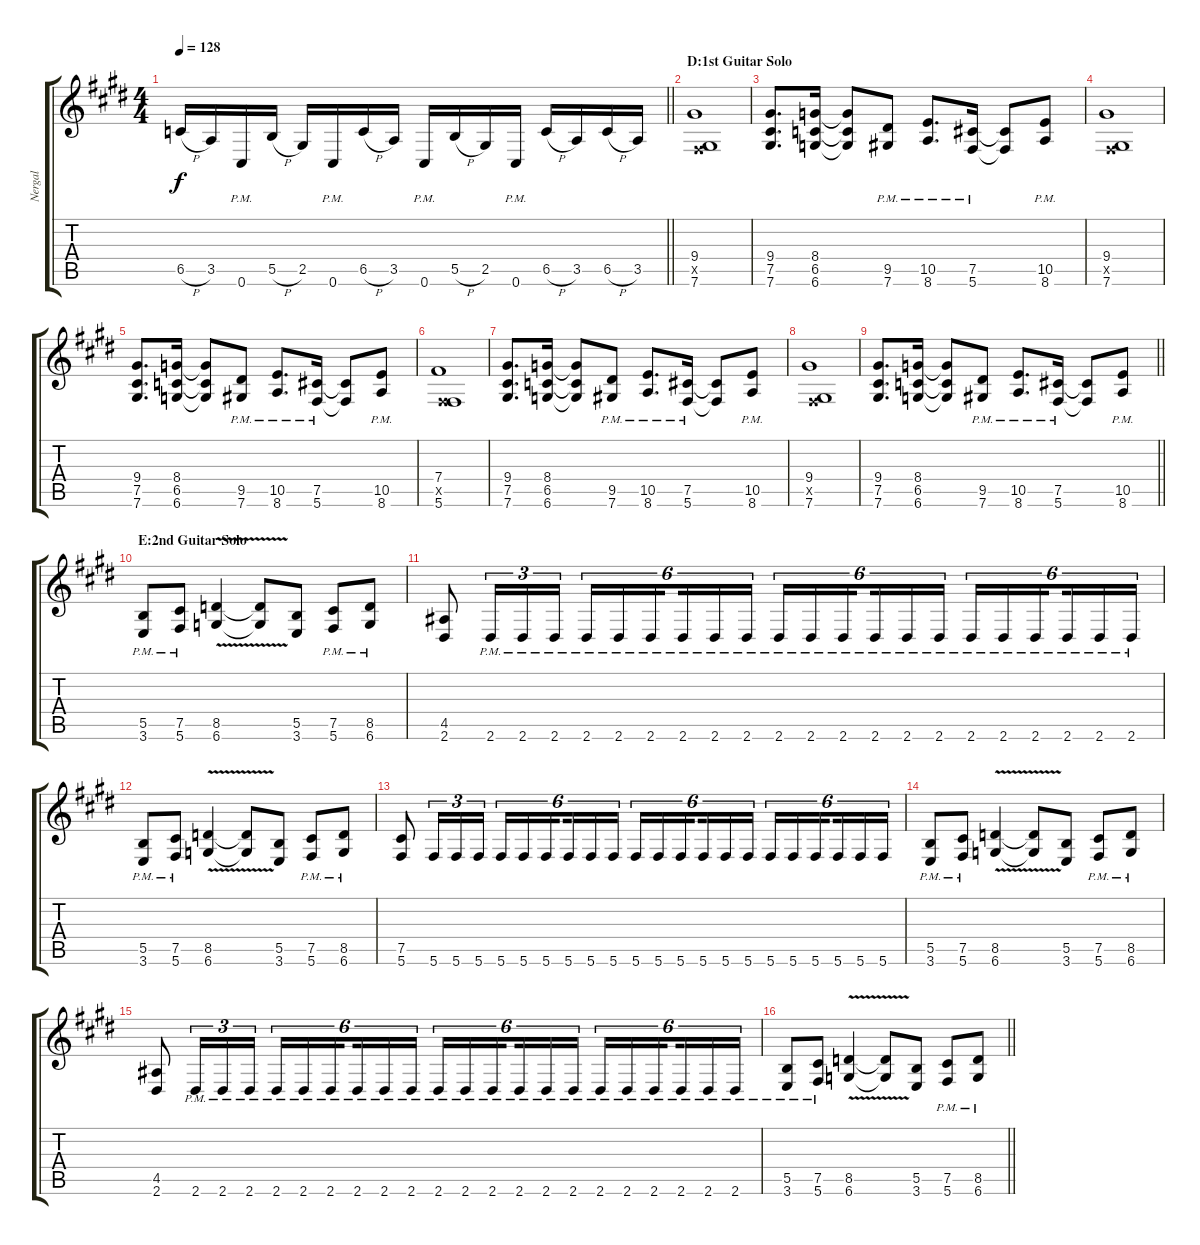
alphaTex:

\track ("Nergal" "Nergal") {instrument distortionguitar}
\staff {score tabs}
\tuning (Db4 Ab3 E3 B2 Gb2 Db2) {hide}
\ts (4 4)
\tempo 128
\clef g2
\barLineRight lightlight
\ks c#minor
6.5{h}.16{dy f} 3.5.16 0.6{pm}.16 5.5{h}.16 2.5.16 0.6{pm}.16 6.5{h}.16 3.5.16 0.6{pm}.16 5.5{h}.16 2.5.16 0.6{pm}.16 6.5{h}.16 3.5.16 6.5{h}.16 3.5.16 |
\section ("" "D:1st Guitar Solo")
(9.4 0.5{x} 7.6).1 |
(9.4 7.5 7.6).8{d} (8.4 6.5 6.6).16 (8.4{t} 6.5{t} 6.6{t}).8 (9.5{pm} 7.6{pm}).8 (10.5{pm} 8.6{pm}).8{d} (7.5{pm} 5.6{pm}).16 (7.5{t} 5.6{t}).8 (10.5{pm} 8.6{pm}).8 |
(9.4 0.5{x} 7.6).1 |
(9.4 7.5 7.6).8{d} (8.4 6.5 6.6).16 (8.4{t} 6.5{t} 6.6{t}).8 (9.5{pm} 7.6{pm}).8 (10.5{pm} 8.6{pm}).8{d} (7.5{pm} 5.6{pm}).16 (7.5{t} 5.6{t}).8 (10.5{pm} 8.6{pm}).8 |
(7.4 0.5{x} 5.6).1 |
(9.4 7.5 7.6).8{d} (8.4 6.5 6.6).16 (8.4{t} 6.5{t} 6.6{t}).8 (9.5{pm} 7.6{pm}).8 (10.5{pm} 8.6{pm}).8{d} (7.5{pm} 5.6{pm}).16 (7.5{t} 5.6{t}).8 (10.5{pm} 8.6{pm}).8 |
(9.4 0.5{x} 7.6).1 |
\barLineRight lightlight
(9.4 7.5 7.6).8{d} (8.4 6.5 6.6).16 (8.4{t} 6.5{t} 6.6{t}).8 (9.5{pm} 7.6{pm}).8 (10.5{pm} 8.6{pm}).8{d} (7.5{pm} 5.6{pm}).16 (7.5{t} 5.6{t}).8 (10.5{pm} 8.6{pm}).8 |
\section ("" "E:2nd Guitar Solo")
(5.5 3.6{pm}).8 (7.5 5.6{pm}).8 (8.5{v} 6.6{v}).4 (8.5{t} 6.6{t}).8 (5.5 3.6).8 (7.5 5.6{pm}).8 (8.5 6.6{pm}).8 |
(4.5 2.6).8 2.6{pm}.16{tu (3 2)} 2.6{pm}.16{tu (3 2)} 2.6{pm}.16{tu (3 2)} 2.6{pm}.16{tu (6 4)} 2.6{pm}.16{tu (6 4)} 2.6{pm}.16{tu (6 4) beam splitsecondary} 2.6{pm}.16{tu (6 4)} 2.6{pm}.16{tu (6 4)} 2.6{pm}.16{tu (6 4)} 2.6{pm}.16{tu (6 4)} 2.6{pm}.16{tu (6 4)} 2.6{pm}.16{tu (6 4) beam splitsecondary} 2.6{pm}.16{tu (6 4)} 2.6{pm}.16{tu (6 4)} 2.6{pm}.16{tu (6 4)} 2.6{pm}.16{tu (6 4)} 2.6{pm}.16{tu (6 4)} 2.6{pm}.16{tu (6 4) beam splitsecondary} 2.6{pm}.16{tu (6 4)} 2.6{pm}.16{tu (6 4)} 2.6{pm}.16{tu (6 4)} |
(5.5 3.6{pm}).8 (7.5 5.6{pm}).8 (8.5{v} 6.6{v}).4 (8.5{t} 6.6{t}).8 (5.5 3.6).8 (7.5 5.6{pm}).8 (8.5 6.6{pm}).8 |
(7.5 5.6).8 5.6.16{tu (3 2)} 5.6.16{tu (3 2)} 5.6.16{tu (3 2)} 5.6.16{tu (6 4)} 5.6.16{tu (6 4)} 5.6.16{tu (6 4) beam splitsecondary} 5.6.16{tu (6 4)} 5.6.16{tu (6 4)} 5.6.16{tu (6 4)} 5.6.16{tu (6 4)} 5.6.16{tu (6 4)} 5.6.16{tu (6 4) beam splitsecondary} 5.6.16{tu (6 4)} 5.6.16{tu (6 4)} 5.6.16{tu (6 4)} 5.6.16{tu (6 4)} 5.6.16{tu (6 4)} 5.6.16{tu (6 4) beam splitsecondary} 5.6.16{tu (6 4)} 5.6.16{tu (6 4)} 5.6.16{tu (6 4)} |
(5.5 3.6{pm}).8 (7.5 5.6{pm}).8 (8.5{v} 6.6{v}).4 (8.5{t} 6.6{t}).8 (5.5 3.6).8 (7.5 5.6{pm}).8 (8.5 6.6{pm}).8 |
(4.5 2.6).8 2.6{pm}.16{tu (3 2)} 2.6{pm}.16{tu (3 2)} 2.6{pm}.16{tu (3 2)} 2.6{pm}.16{tu (6 4)} 2.6{pm}.16{tu (6 4)} 2.6{pm}.16{tu (6 4) beam splitsecondary} 2.6{pm}.16{tu (6 4)} 2.6{pm}.16{tu (6 4)} 2.6{pm}.16{tu (6 4)} 2.6{pm}.16{tu (6 4)} 2.6{pm}.16{tu (6 4)} 2.6{pm}.16{tu (6 4) beam splitsecondary} 2.6{pm}.16{tu (6 4)} 2.6{pm}.16{tu (6 4)} 2.6{pm}.16{tu (6 4)} 2.6{pm}.16{tu (6 4)} 2.6{pm}.16{tu (6 4)} 2.6{pm}.16{tu (6 4) beam splitsecondary} 2.6{pm}.16{tu (6 4)} 2.6{pm}.16{tu (6 4)} 2.6{pm}.16{tu (6 4)} |
\barLineRight lightlight
(5.5 3.6{pm}).8 (7.5 5.6{pm}).8 (8.5{v} 6.6{v}).4 (8.5{t} 6.6{t}).8 (5.5 3.6).8 (7.5 5.6{pm}).8 (8.5 6.6{pm}).8
